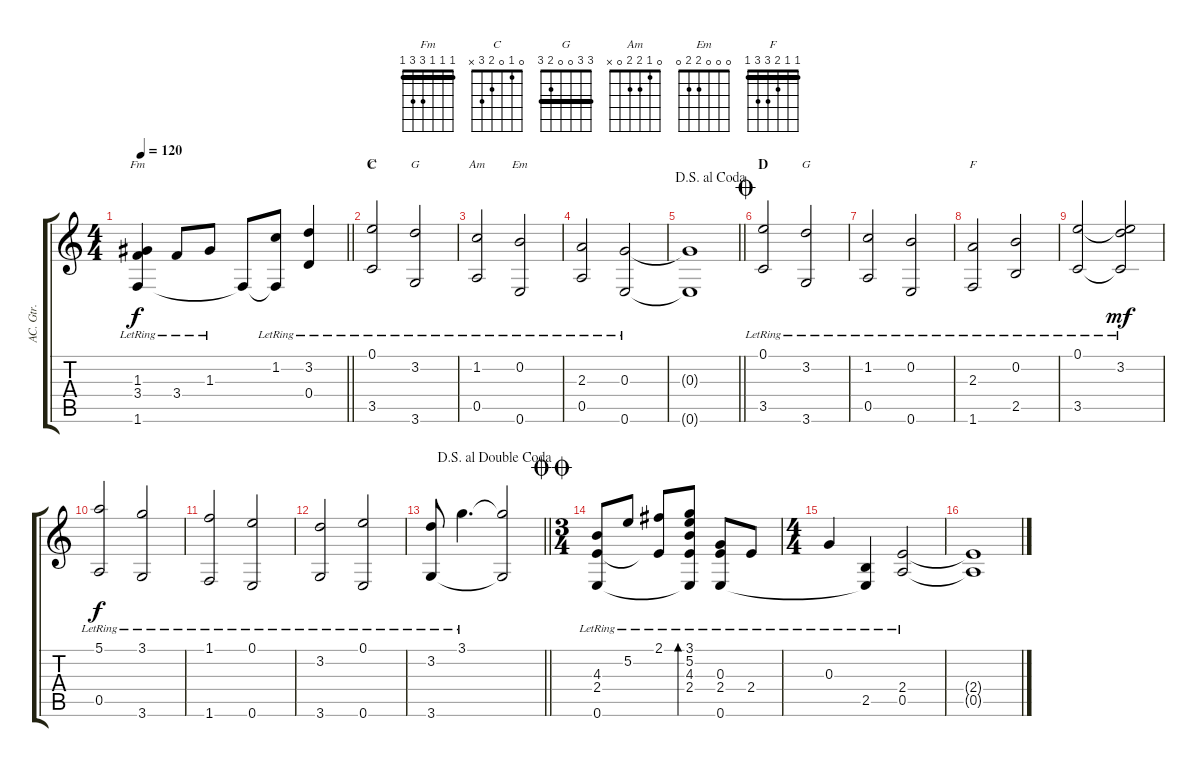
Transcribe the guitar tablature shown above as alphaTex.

\track ("AC. Gtr." "AC. Gtr.") {instrument acousticguitarnylon}
\staff {score tabs}
\tuning (E4 B3 G3 D3 A2 E2) {hide}
\chord ("Fm" 1 1 1 3 3 1) {barre 1}
\chord ("C" 0 1 0 2 3 x)
\chord ("G" 3 0 0 0 2 3)
\chord ("Am" 0 1 2 2 0 x)
\chord ("Em" 0 0 0 2 2 0)
\chord ("G" 3 3 0 0 2 3) {barre 3}
\chord ("F" 1 1 2 3 3 1) {barre 1}
\ts (4 4)
\tempo 120
\clef g2
\barLineRight lightlight
\ks c
(1.3{lr} 3.4{lr} 1.6{lr}).4{ch "Fm" dy f} 3.4{lr}.8 1.3{lr}.8 1.6{t}.8 (1.2{lr} 1.6{t}).8 (3.2{lr} 0.4{lr}).4 |
\section ("" "C")
(0.1{lr} 3.5{lr}).2{ch "C" volume 12} (3.2{lr} 3.6{lr}).2{ch "G"} |
(1.2{lr} 0.5{lr}).2{ch "Am"} (0.2{lr} 0.6{lr}).2{ch "Em"} |
(2.3{lr} 0.5{lr}).2 (0.3{lr} 0.6{lr}).2 |
\jump dalsegnoalcoda
\barLineRight lightlight
(0.3{t} 0.6{t}).1 |
\section ("" "D")
\jump coda
(0.1{lr} 3.5{lr}).2 (3.2{lr} 3.6{lr}).2{ch "G"} |
(1.2{lr} 0.5{lr}).2 (0.2{lr} 0.6{lr}).2 |
(2.3{lr} 1.6{lr}).2{ch "F"} (0.2{lr} 2.5{lr}).2 |
(0.1{lr} 3.5{lr}).2 (0.1{t} 3.2{lr} 3.5{t}).2{dy mf} |
(5.1{lr} 0.5{lr}).2{dy f} (3.1{lr} 3.6{lr}).2 |
(1.1{lr} 1.6{lr}).2 (0.1{lr} 0.6{lr}).2 |
(3.2{lr} 3.6{lr}).2 (0.1{lr} 0.6{lr}).2 |
\jump dalsegnoaldoublecoda
\barLineRight lightlight
(3.2{lr} 3.6{lr}).8 3.1{lr}.4{d} (3.1{t} 3.6{t}).2 |
\ts (3 4)
\jump doublecoda
(4.3{lr} 2.4{lr} 0.6{lr}).8 5.2{lr}.8 (2.1{lr} 2.4{t}).8 (3.1{lr} 5.2{lr} 4.3{lr} 2.4{lr} 0.6{t}).8{bd 120} (0.3{lr} 2.4{lr} 0.6{lr}).8 2.4{lr}.8 |
\ts (4 4)
0.3{lr}.4 (2.5{lr} 0.6{t}).4 (2.4{lr} 0.5{lr}).2 |
(2.4{t} 0.5{t}).1
